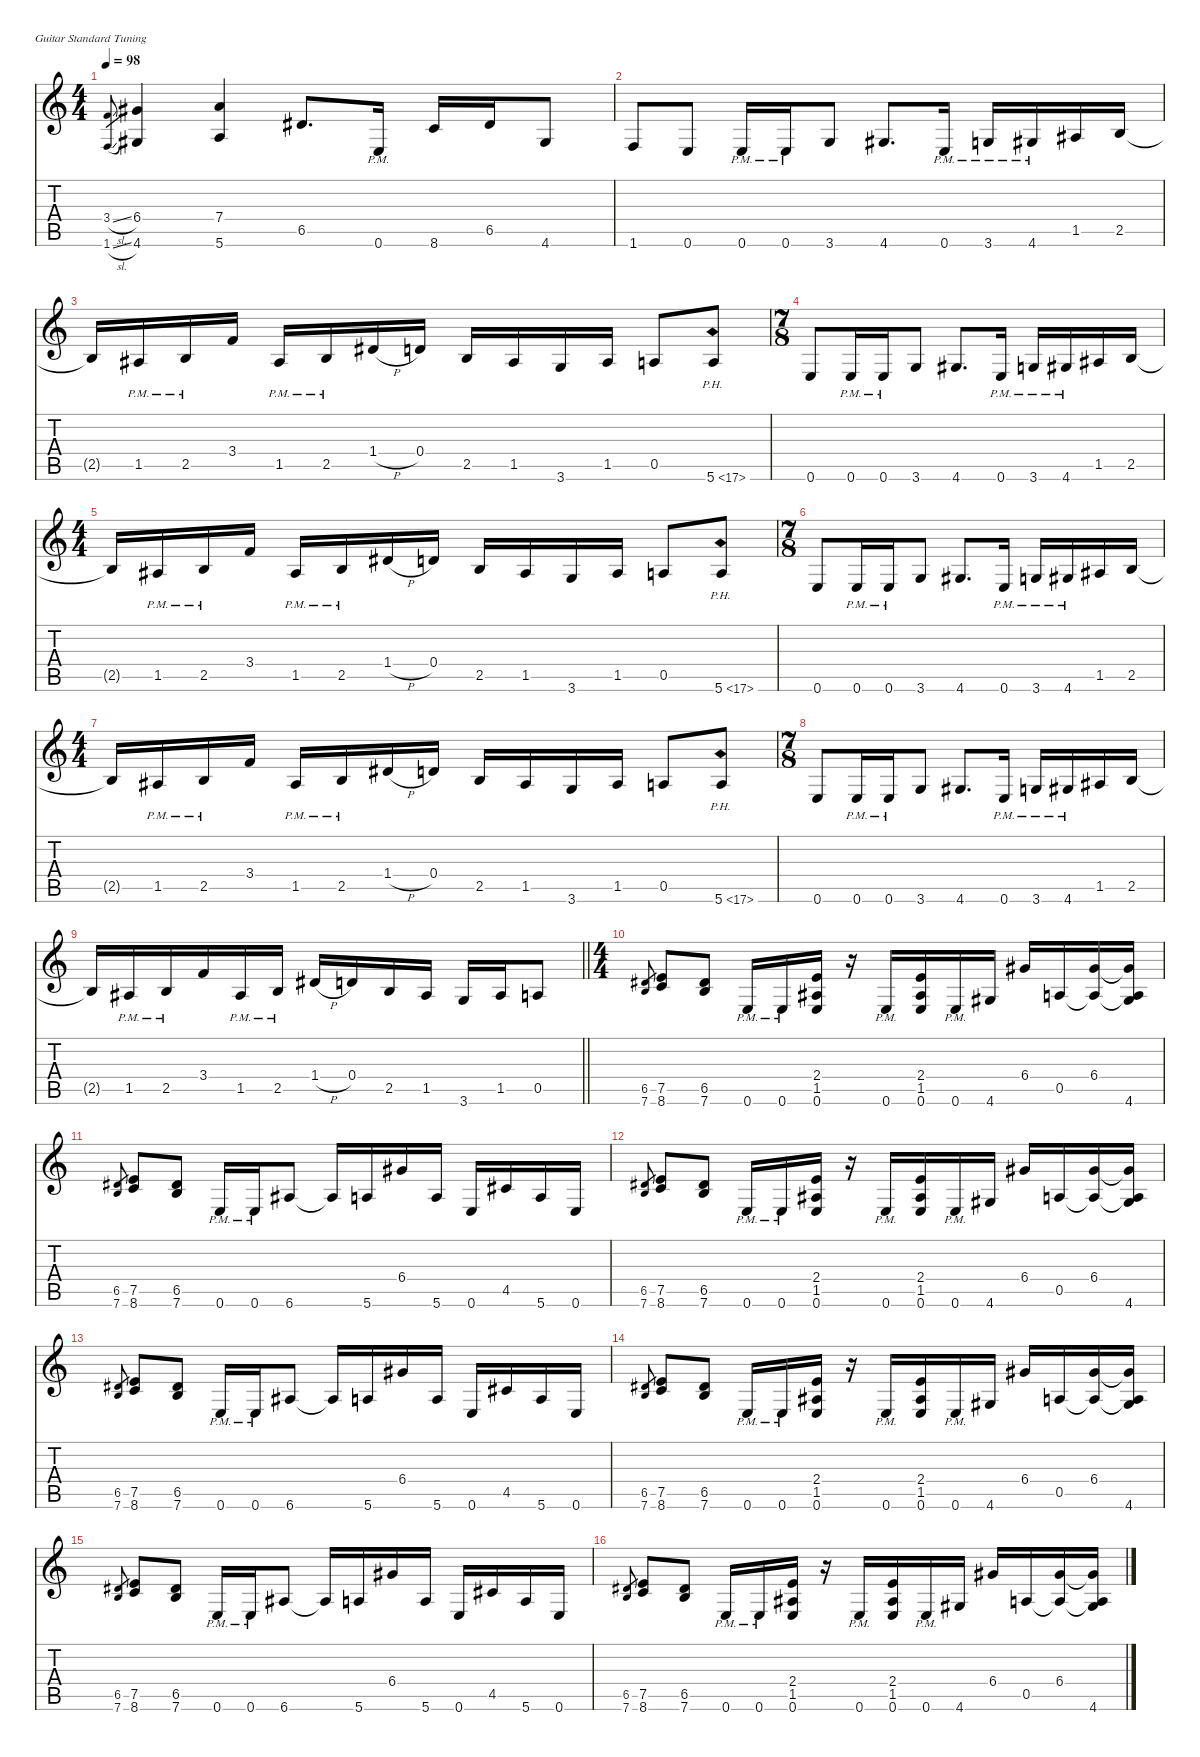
\defaultSystemsLayout 4
\hideDynamics
\bracketExtendMode nobrackets
\singleTrackTrackNamePolicy hidden
\multiTrackTrackNamePolicy hidden
\firstSystemTrackNameMode fullname
\otherSystemsTrackNameOrientation horizontal
\track ("Guitar 1" "dist.guit.") {mute instrument distortionguitar}
\staff {score tabs}
\tuning (E4 B3 G3 D3 A2 E2)
\ts (4 4)
\tempo 98
\clef g2
\ks aminor
(3.4{sl} 1.6{sl}).8{gr dy mf beam Up} (6.4{acc #} 4.6{acc #}).4{dy f beam Up} (7.4 5.6).4{beam Up} 6.5{acc #}.8{d beam Up} 0.6{pm}.16{beam Up} 8.6.16{beam Up} 6.5{acc #}.16{beam Up} 4.6{acc #}.8{beam Up} |
1.6.8{beam Up} 0.6.8{beam Up} 0.6{pm}.16{beam Up} 0.6{pm}.16{beam Up} 3.6.8{beam Up} 4.6{acc #}.8{d beam Up} 0.6{pm}.16{beam Up} 3.6{pm}.16{beam Up} 4.6{pm acc #}.16{beam Up} 1.5{acc #}.16{beam Up} 2.5.16{beam Up} |
2.5{t}.16{beam Up} 1.5{pm acc #}.16{beam Up} 2.5{pm}.16{beam Up} 3.4.16{beam Up} 1.5{pm acc #}.16{beam Up} 2.5{pm}.16{beam Up} 1.4{h acc #}.16{beam Up} 0.4.16{beam Up} 2.5.16{beam Up} 1.5{acc #}.16{beam Up} 3.6.16{beam Up} 1.5{acc #}.16{beam Up} 0.5.8{beam Up} 5.6{ph 12}.8{beam Up} |
\ts (7 8)
\beaming (8 3 2 2)
0.6.8{beam Up} 0.6{pm}.16{beam Up} 0.6{pm}.16{beam Up} 3.6.8{beam Up} 4.6{acc #}.8{d beam Up} 0.6{pm}.16{beam Up} 3.6{pm}.16{beam Up} 4.6{pm acc #}.16{beam Up} 1.5{acc #}.16{beam Up} 2.5.16{beam Up} |
\ts (4 4)
\beaming (8 2 2 2 2)
2.5{t}.16{beam Up} 1.5{pm acc #}.16{beam Up} 2.5{pm}.16{beam Up} 3.4.16{beam Up} 1.5{pm acc #}.16{beam Up} 2.5{pm}.16{beam Up} 1.4{h acc #}.16{beam Up} 0.4.16{beam Up} 2.5.16{beam Up} 1.5{acc #}.16{beam Up} 3.6.16{beam Up} 1.5{acc #}.16{beam Up} 0.5.8{beam Up} 5.6{ph 12}.8{beam Up} |
\ts (7 8)
\beaming (8 3 2 2)
0.6.8{beam Up} 0.6{pm}.16{beam Up} 0.6{pm}.16{beam Up} 3.6.8{beam Up} 4.6{acc #}.8{d beam Up} 0.6{pm}.16{beam Up} 3.6{pm}.16{beam Up} 4.6{pm acc #}.16{beam Up} 1.5{acc #}.16{beam Up} 2.5.16{beam Up} |
\ts (4 4)
\beaming (8 2 2 2 2)
2.5{t}.16{beam Up} 1.5{pm acc #}.16{beam Up} 2.5{pm}.16{beam Up} 3.4.16{beam Up} 1.5{pm acc #}.16{beam Up} 2.5{pm}.16{beam Up} 1.4{h acc #}.16{beam Up} 0.4.16{beam Up} 2.5.16{beam Up} 1.5{acc #}.16{beam Up} 3.6.16{beam Up} 1.5{acc #}.16{beam Up} 0.5.8{beam Up} 5.6{ph 12}.8{beam Up} |
\ts (7 8)
\beaming (8 3 2 2)
0.6.8{beam Up} 0.6{pm}.16{beam Up} 0.6{pm}.16{beam Up} 3.6.8{beam Up} 4.6{acc #}.8{d beam Up} 0.6{pm}.16{beam Up} 3.6{pm}.16{beam Up} 4.6{pm acc #}.16{beam Up} 1.5{acc #}.16{beam Up} 2.5.16{beam Up} |
\barLineRight lightlight
2.5{t}.16{beam Up} 1.5{pm acc #}.16{beam Up} 2.5{pm}.16{beam Up} 3.4.16{beam Up} 1.5{pm acc #}.16{beam Up} 2.5{pm}.16{beam Up} 1.4{h acc #}.16{beam Up} 0.4.16{beam Up} 2.5.16{beam Up} 1.5{acc #}.16{beam Up} 3.6.16{beam Up} 1.5{acc #}.16{beam Up} 0.5.8{beam Up} |
\ts (4 4)
\beaming (8 2 2 2 2)
(6.5{acc #} 7.6).8{gr dy mf beam Up} (7.5 8.6).8{dy f beam Up} (6.5{acc #} 7.6).8{beam Up} 0.6{pm}.16{beam Up} 0.6{pm}.16{beam Up} (2.4 1.5{acc #} 0.6).16{beam Up} r.16{beam Up} 0.6{pm}.16{beam Up} (2.4 1.5{acc #} 0.6).16{beam Up} 0.6{pm}.16{beam Up} 4.6{acc #}.16{beam Up} 6.4{acc #}.16{beam Up} 0.5.16{beam Up} (6.4{acc #} 0.5{t}).16{beam Up} (6.4{t acc #} 0.5{t} 4.6{acc #}).16{beam Up} |
(6.5{acc #} 7.6).8{gr dy mf beam Up} (7.5 8.6).8{dy f beam Up} (6.5{acc #} 7.6).8{beam Up} 0.6{pm}.16{beam Up} 0.6{pm}.16{beam Up} 6.6{acc #}.8{beam Up} 6.6{t acc #}.16{beam Up} 5.6.16{beam Up} 6.4{acc #}.16{beam Up} 5.6.16{beam Up} 0.6.16{beam Up} 4.5{acc #}.16{beam Up} 5.6.16{beam Up} 0.6.16{beam Up} |
(6.5{acc #} 7.6).8{gr dy mf beam Up} (7.5 8.6).8{dy f beam Up} (6.5{acc #} 7.6).8{beam Up} 0.6{pm}.16{beam Up} 0.6{pm}.16{beam Up} (2.4 1.5{acc #} 0.6).16{beam Up} r.16{beam Up} 0.6{pm}.16{beam Up} (2.4 1.5{acc #} 0.6).16{beam Up} 0.6{pm}.16{beam Up} 4.6{acc #}.16{beam Up} 6.4{acc #}.16{beam Up} 0.5.16{beam Up} (6.4{acc #} 0.5{t}).16{beam Up} (6.4{t acc #} 0.5{t} 4.6{acc #}).16{beam Up} |
(6.5{acc #} 7.6).8{gr dy mf beam Up} (7.5 8.6).8{dy f beam Up} (6.5{acc #} 7.6).8{beam Up} 0.6{pm}.16{beam Up} 0.6{pm}.16{beam Up} 6.6{acc #}.8{beam Up} 6.6{t acc #}.16{beam Up} 5.6.16{beam Up} 6.4{acc #}.16{beam Up} 5.6.16{beam Up} 0.6.16{beam Up} 4.5{acc #}.16{beam Up} 5.6.16{beam Up} 0.6.16{beam Up} |
(6.5{acc #} 7.6).8{gr dy mf beam Up} (7.5 8.6).8{dy f beam Up} (6.5{acc #} 7.6).8{beam Up} 0.6{pm}.16{beam Up} 0.6{pm}.16{beam Up} (2.4 1.5{acc #} 0.6).16{beam Up} r.16{beam Up} 0.6{pm}.16{beam Up} (2.4 1.5{acc #} 0.6).16{beam Up} 0.6{pm}.16{beam Up} 4.6{acc #}.16{beam Up} 6.4{acc #}.16{beam Up} 0.5.16{beam Up} (6.4{acc #} 0.5{t}).16{beam Up} (6.4{t acc #} 0.5{t} 4.6{acc #}).16{beam Up} |
(6.5{acc #} 7.6).8{gr dy mf beam Up} (7.5 8.6).8{dy f beam Up} (6.5{acc #} 7.6).8{beam Up} 0.6{pm}.16{beam Up} 0.6{pm}.16{beam Up} 6.6{acc #}.8{beam Up} 6.6{t acc #}.16{beam Up} 5.6.16{beam Up} 6.4{acc #}.16{beam Up} 5.6.16{beam Up} 0.6.16{beam Up} 4.5{acc #}.16{beam Up} 5.6.16{beam Up} 0.6.16{beam Up} |
(6.5{acc #} 7.6).8{gr dy mf beam Up} (7.5 8.6).8{dy f beam Up} (6.5{acc #} 7.6).8{beam Up} 0.6{pm}.16{beam Up} 0.6{pm}.16{beam Up} (2.4 1.5{acc #} 0.6).16{beam Up} r.16{beam Up} 0.6{pm}.16{beam Up} (2.4 1.5{acc #} 0.6).16{beam Up} 0.6{pm}.16{beam Up} 4.6{acc #}.16{beam Up} 6.4{acc #}.16{beam Up} 0.5.16{beam Up} (6.4{acc #} 0.5{t}).16{beam Up} (6.4{t acc #} 0.5{t} 4.6{acc #}).16{beam Up}
